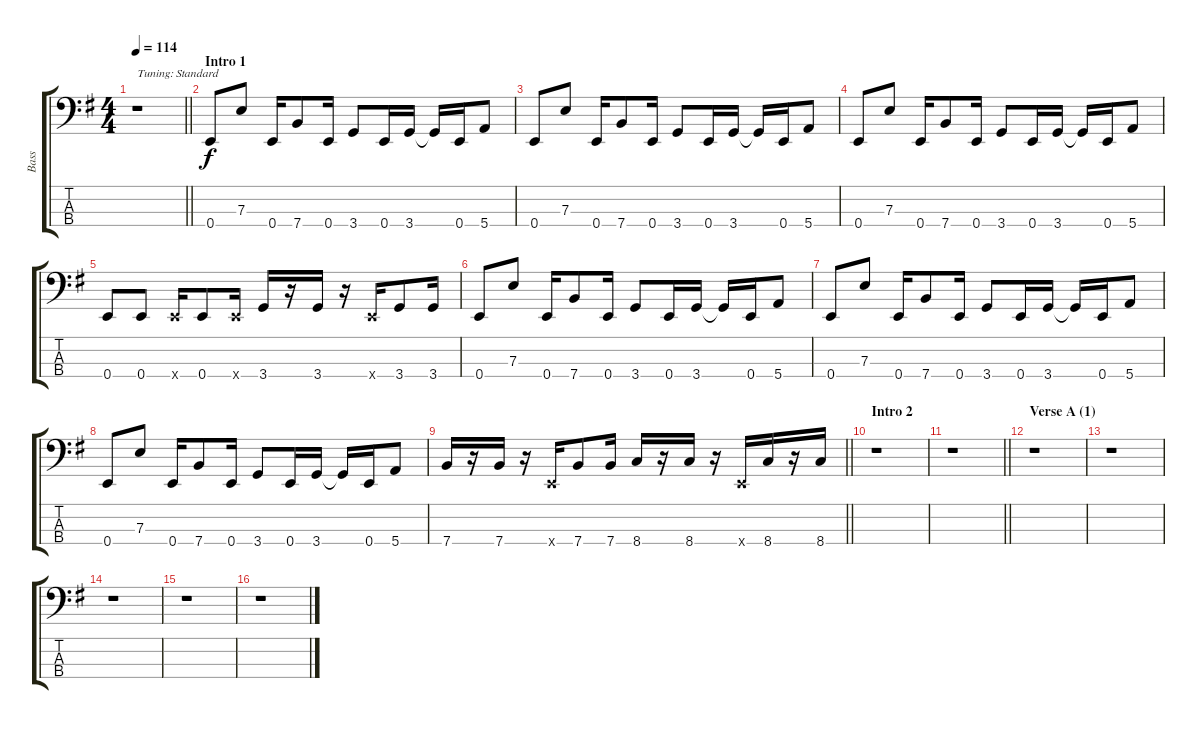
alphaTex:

\track ("Bass" "Bass") {instrument electricbasspick}
\staff {score tabs}
\tuning (G2 D2 A1 E1) {hide}
\ts (4 4)
\tempo 114
\clef f4
\barLineRight lightlight
\ks eminor
r.1{txt "Tuning: Standard" dy f instrument electricbasspick} |
\section ("" "Intro 1")
0.4.8 7.3.8 0.4.16 7.4.8 0.4.16 3.4.8 0.4.16 3.4.16 3.4{t}.16 0.4.16 5.4.8 |
0.4.8 7.3.8 0.4.16 7.4.8 0.4.16 3.4.8 0.4.16 3.4.16 3.4{t}.16 0.4.16 5.4.8 |
0.4.8 7.3.8 0.4.16 7.4.8 0.4.16 3.4.8 0.4.16 3.4.16 3.4{t}.16 0.4.16 5.4.8 |
0.4.8 0.4.8 0.4{x}.16 0.4.8 0.4{x}.16 3.4.16 r.16 3.4.16 r.16 0.4{x}.16 3.4.8 3.4.16 |
0.4.8 7.3.8 0.4.16 7.4.8 0.4.16 3.4.8 0.4.16 3.4.16 3.4{t}.16 0.4.16 5.4.8 |
0.4.8 7.3.8 0.4.16 7.4.8 0.4.16 3.4.8 0.4.16 3.4.16 3.4{t}.16 0.4.16 5.4.8 |
0.4.8 7.3.8 0.4.16 7.4.8 0.4.16 3.4.8 0.4.16 3.4.16 3.4{t}.16 0.4.16 5.4.8 |
\barLineRight lightlight
7.4.16 r.16 7.4.16 r.16 0.4{x}.16 7.4.8 7.4.16 8.4.16 r.16 8.4.16 r.16 0.4{x}.16 8.4.16 r.16 8.4.16 |
\section ("" "Intro 2")
r.1 |
\barLineRight lightlight
r.1 |
\section ("" "Verse A (1)")
r.1 |
r.1 |
r.1 |
r.1 |
r.1
